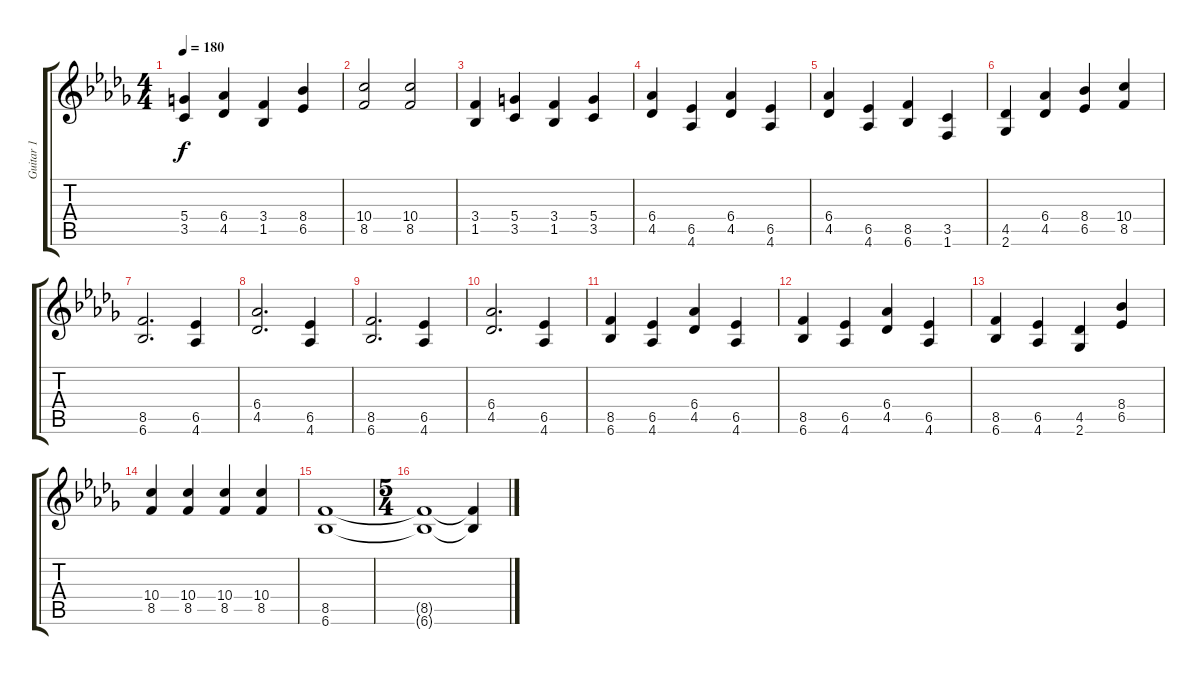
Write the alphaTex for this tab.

\track ("Guitar 1" "Guitar 1") {instrument overdrivenguitar}
\staff {score tabs}
\tuning (E4 B3 G3 D3 A2 E2) {hide}
\ts (4 4)
\tempo 180
\clef g2
\ks db
(5.4 3.5).4{dy f} (6.4 4.5).4 (3.4 1.5).4 (8.4 6.5).4 |
(10.4 8.5).2 (10.4 8.5).2 |
(3.4 1.5).4 (5.4 3.5).4 (3.4 1.5).4 (5.4 3.5).4 |
(6.4 4.5).4 (6.5 4.6).4 (6.4 4.5).4 (6.5 4.6).4 |
(6.4 4.5).4 (6.5 4.6).4 (8.5 6.6).4 (3.5 1.6).4 |
(4.5 2.6).4 (6.4 4.5).4 (8.4 6.5).4 (10.4 8.5).4 |
(8.5 6.6).2{d} (6.5 4.6).4 |
(6.4 4.5).2{d} (6.5 4.6).4 |
(8.5 6.6).2{d} (6.5 4.6).4 |
(6.4 4.5).2{d} (6.5 4.6).4 |
(8.5 6.6).4 (6.5 4.6).4 (6.4 4.5).4 (6.5 4.6).4 |
(8.5 6.6).4 (6.5 4.6).4 (6.4 4.5).4 (6.5 4.6).4 |
(8.5 6.6).4 (6.5 4.6).4 (4.5 2.6).4 (8.4 6.5).4 |
(10.4 8.5).4 (10.4 8.5).4 (10.4 8.5).4 (10.4 8.5).4 |
(8.5 6.6).1 |
\ts (5 4)
(8.5{t} 6.6{t}).1 (8.5{t} 6.6{t}).4
